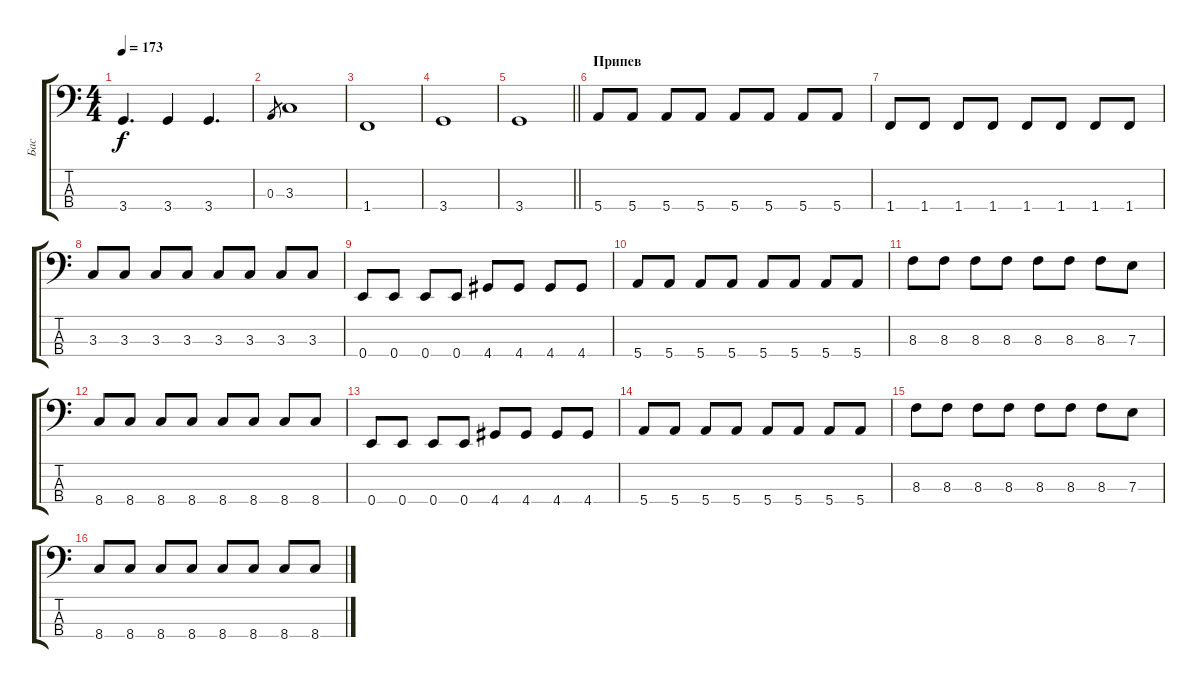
\track ("Бас" "Бас") {instrument electricbassfinger}
\staff {score tabs}
\tuning (G2 D2 A1 E1) {hide}
\ts (4 4)
\tempo 173
\clef f4
\ks c
3.4.4{d dy f} 3.4.4 3.4.4{d} |
0.3.8{gr} 3.3.1 |
1.4.1 |
3.4.1 |
\barLineRight lightlight
3.4.1 |
\section ("" "Припев")
5.4.8 5.4.8 5.4.8 5.4.8 5.4.8 5.4.8 5.4.8 5.4.8 |
1.4.8 1.4.8 1.4.8 1.4.8 1.4.8 1.4.8 1.4.8 1.4.8 |
3.3.8 3.3.8 3.3.8 3.3.8 3.3.8 3.3.8 3.3.8 3.3.8 |
0.4.8 0.4.8 0.4.8 0.4.8 4.4.8 4.4.8 4.4.8 4.4.8 |
5.4.8 5.4.8 5.4.8 5.4.8 5.4.8 5.4.8 5.4.8 5.4.8 |
8.3.8 8.3.8 8.3.8 8.3.8 8.3.8 8.3.8 8.3.8 7.3.8 |
8.4.8 8.4.8 8.4.8 8.4.8 8.4.8 8.4.8 8.4.8 8.4.8 |
0.4.8 0.4.8 0.4.8 0.4.8 4.4.8 4.4.8 4.4.8 4.4.8 |
5.4.8 5.4.8 5.4.8 5.4.8 5.4.8 5.4.8 5.4.8 5.4.8 |
8.3.8 8.3.8 8.3.8 8.3.8 8.3.8 8.3.8 8.3.8 7.3.8 |
8.4.8 8.4.8 8.4.8 8.4.8 8.4.8 8.4.8 8.4.8 8.4.8
